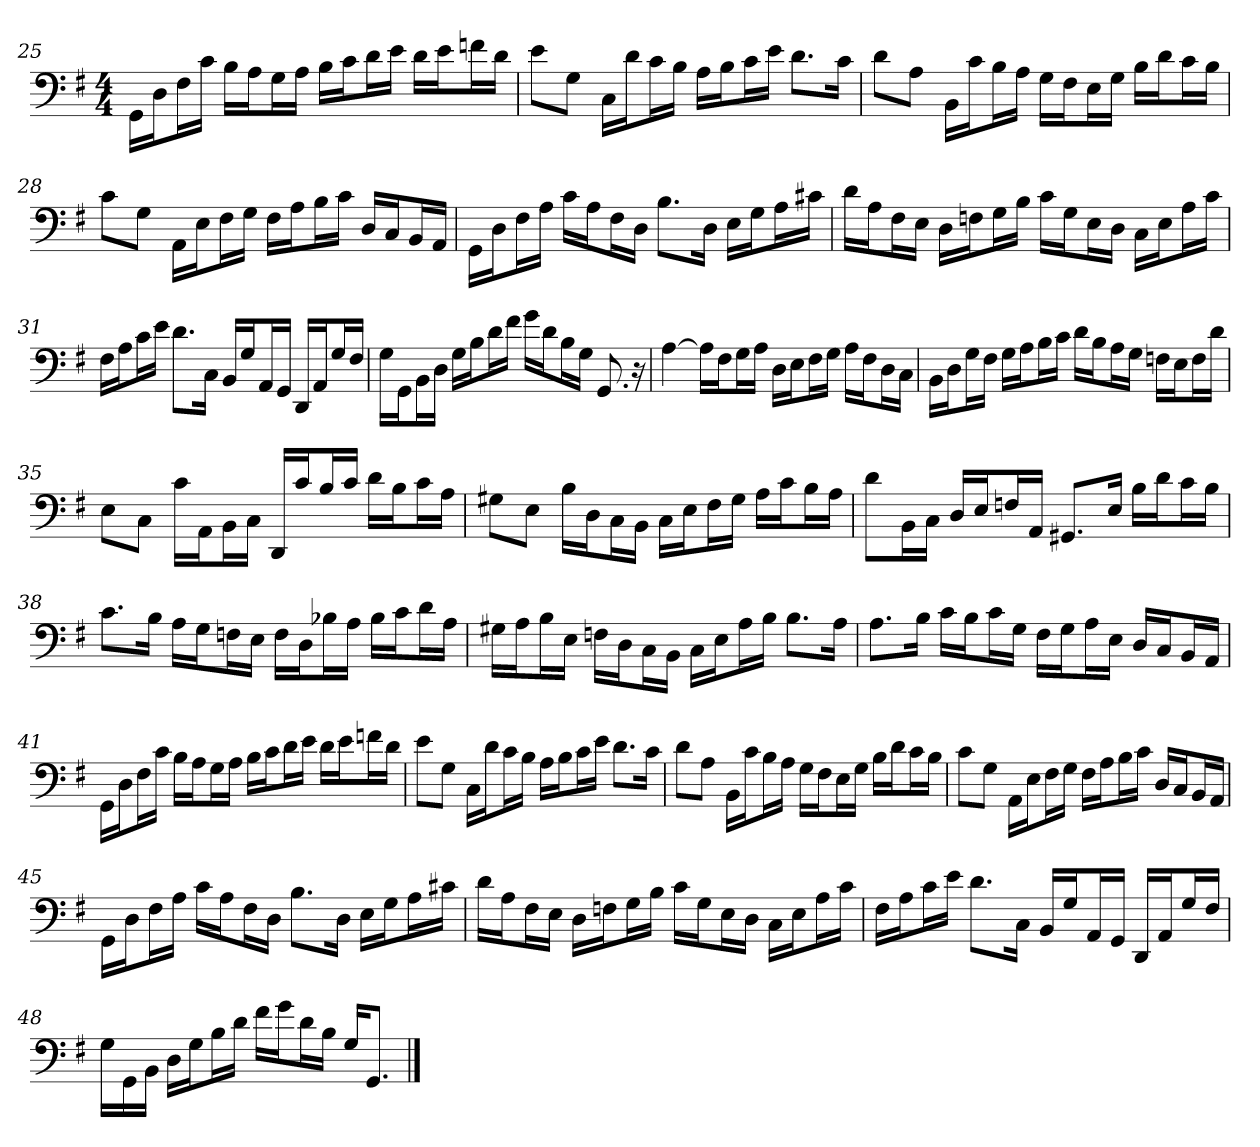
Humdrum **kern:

**kern
*part1
*staff1
*clefF4
*k[f#]
*G:
*M4/4
=25
16GG\LL
16D\J
16F#\L
16c\JJ
16B\LL
16A\J
16G\L
16A\JJ
16B\LL
16c\J
16d\L
16e\JJ
16d\LL
16e\J
16fn\L
16d\JJ
=26
8e\L
8G\J
16C\LL
16d\J
16c\L
16B\JJ
16A\LL
16B\J
16c\L
16e\JJ
8.d\L
16c\Jk
=27
8d\L
8A\J
16BB\LL
16c\J
16B\L
16A\JJ
16G\LL
16F#\J
16E\L
16G\JJ
16B\LL
16d\J
16c\L
16B\JJ
=28
8c\L
8G\J
16AA\LL
16E\J
16F#\L
16G\JJ
16F#\LL
16A\J
16B\L
16c\JJ
16D/LL
16C/J
16BB/L
16AA/JJ
=29
16GG\LL
16D\J
16F#\L
16A\JJ
16c\LL
16A\J
16F#\L
16D\JJ
8.B\L
16D\Jk
16E\LL
16G\J
16A\L
16c#X\JJ
=30
16d\LL
16A\J
16F#\L
16E\JJ
16D\LL
16Fn\J
16G\L
16B\JJ
16c\LL
16G\J
16E\L
16D\JJ
16C\LL
16E\J
16A\L
16c\JJ
=31
16F#\LL
16A\J
16c\L
16e\JJ
8.d\L
16C\Jk
16BB/LL
16G/J
16AA/L
16GG/JJ
16DD/LL
16AA/J
16G/L
16F#/JJ
=32
16G\LL
16GG\J
16BB\L
16D\JJ
16G\LL
16B\J
16d\L
16f#\JJ
16g\LL
16d\J
16B\L
16G\JJ
8.GG
16r
=33
[4A
16A\LL]
16F#\J
16G\L
16A\JJ
16D\LL
16E\J
16F#\L
16G\JJ
16A\LL
16F#\J
16D\L
16C\JJ
=34
16BB\LL
16D\J
16G\L
16F#\JJ
16G\LL
16A\J
16B\L
16c\JJ
16d\LL
16B\J
16A\L
16G\JJ
16Fn\LL
16E\J
16F\L
16d\JJ
=35
8E\L
8C\J
16c\LL
16AA\J
16BB\L
16C\JJ
16DD/LL
16c/J
16B/L
16c/JJ
16d\LL
16B\J
16c\L
16A\JJ
=36
8G#X\L
8E\J
16B\LL
16D\J
16C\L
16BB\JJ
16C\LL
16E\J
16F#\L
16G#\JJ
16A\LL
16c\J
16B\L
16A\JJ
=37
8d\L
16BB\L
16C\JJ
16D/LL
16E/J
16Fn/L
16AA/JJ
8.GG#X/L
16E/Jk
16B\LL
16d\J
16c\L
16B\JJ
=38
8.c\L
16B\Jk
16A\LL
16G\J
16Fn\L
16E\JJ
16F\LL
16D\J
16B-X\L
16A\JJ
16B-\LL
16c\J
16d\L
16A\JJ
=39
16G#X\LL
16A\J
16B\L
16E\JJ
16Fn\LL
16D\J
16C\L
16BB\JJ
16C\LL
16E\J
16A\L
16B\JJ
8.B\L
16A\Jk
=40
8.A\L
16B\Jk
16c\LL
16B\J
16c\L
16G\JJ
16F#\LL
16G\J
16A\L
16E\JJ
16D/LL
16C/J
16BB/L
16AA/JJ
=41
16GG\LL
16D\J
16F#\L
16c\JJ
16B\LL
16A\J
16G\L
16A\JJ
16B\LL
16c\J
16d\L
16e\JJ
16d\LL
16e\J
16fn\L
16d\JJ
=42
8e\L
8G\J
16C\LL
16d\J
16c\L
16B\JJ
16A\LL
16B\J
16c\L
16e\JJ
8.d\L
16c\Jk
=43
8d\L
8A\J
16BB\LL
16c\J
16B\L
16A\JJ
16G\LL
16F#\J
16E\L
16G\JJ
16B\LL
16d\J
16c\L
16B\JJ
=44
8c\L
8G\J
16AA\LL
16E\J
16F#\L
16G\JJ
16F#\LL
16A\J
16B\L
16c\JJ
16D/LL
16C/J
16BB/L
16AA/JJ
=45
16GG\LL
16D\J
16F#\L
16A\JJ
16c\LL
16A\J
16F#\L
16D\JJ
8.B\L
16D\Jk
16E\LL
16G\J
16A\L
16c#X\JJ
=46
16d\LL
16A\J
16F#\L
16E\JJ
16D\LL
16Fn\J
16G\L
16B\JJ
16c\LL
16G\J
16E\L
16D\JJ
16C\LL
16E\J
16A\L
16c\JJ
=47
16F#\LL
16A\J
16c\L
16e\JJ
8.d\L
16C\Jk
16BB/LL
16G/J
16AA/L
16GG/JJ
16DD/LL
16AA/J
16G/L
16F#/JJ
=48
16G\LL
16GG\
16BB\JJ
16D\LL
16G\J
16B\L
16d\JJ
16f#\LL
16g\J
16d\L
16B\JJ
16G/KL
8.GG/J
==
*-
